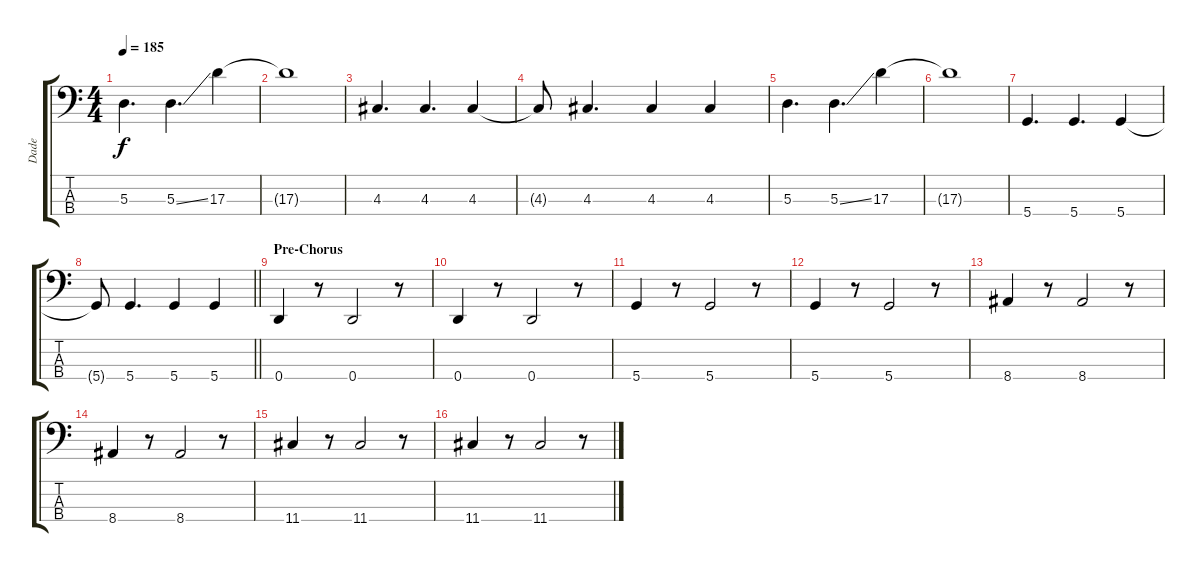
\track ("Dade" "Dade") {instrument electricbassfinger}
\staff {score tabs}
\tuning (G2 D2 A1 D1) {hide}
\ts (4 4)
\tempo 185
\clef f4
\ks c
5.3.4{d dy f} 5.3{ss}.4{d} 17.3.4 |
17.3{t}.1 |
4.3.4{d} 4.3.4{d} 4.3.4 |
4.3{t}.8 4.3.4{d} 4.3.4 4.3.4 |
5.3.4{d} 5.3{ss}.4{d} 17.3.4 |
17.3{t}.1 |
5.4.4{d} 5.4.4{d} 5.4.4 |
\barLineRight lightlight
5.4{t}.8 5.4.4{d} 5.4.4 5.4.4 |
\section ("" "Pre-Chorus")
0.4.4 r.8 0.4.2 r.8 |
0.4.4 r.8 0.4.2 r.8 |
5.4.4 r.8 5.4.2 r.8 |
5.4.4 r.8 5.4.2 r.8 |
8.4.4 r.8 8.4.2 r.8 |
8.4.4 r.8 8.4.2 r.8 |
11.4.4 r.8 11.4.2 r.8 |
11.4.4 r.8 11.4.2 r.8
